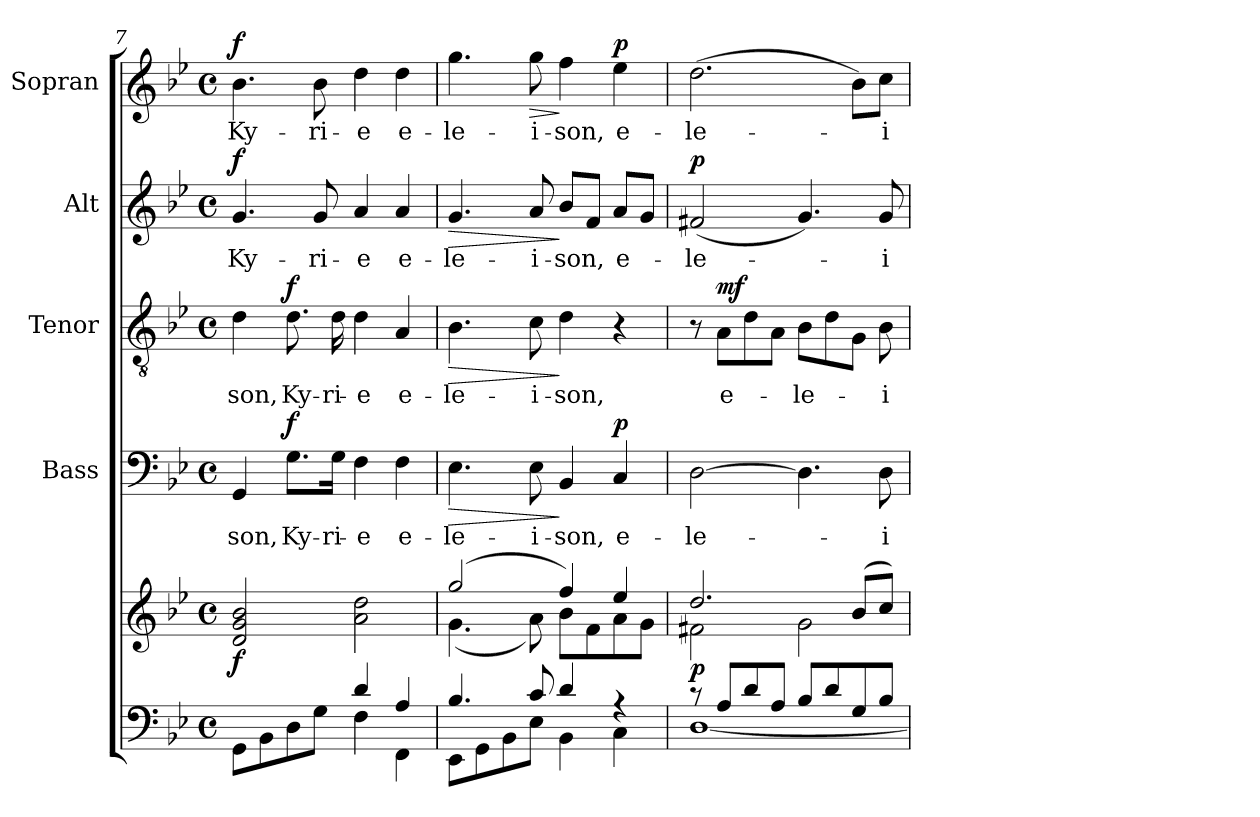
**kern	**kern	**dynam	**kern	**text	**dynam	**kern	**text	**dynam	**kern	**text	**dynam	**kern	**text	**dynam
*part5	*part5	*part5	*part4	*part4	*part4	*part3	*part3	*part3	*part2	*part2	*part2	*part1	*part1	*part1
*staff6	*staff5	*staff5/6	*staff4	*staff4	*staff4	*staff3	*staff3	*staff3	*staff2	*staff2	*staff2	*staff1	*staff1	*staff1
*	*	*	*I"Bass	*	*	*I"Tenor	*	*	*I"Alt	*	*	*I"Sopran	*	*
*	*	*	*I'B.	*	*	*I'T.	*	*	*I'A.	*	*	*I'S.	*	*
*clefF4	*clefG2	*	*clefF4	*	*	*clefGv2	*	*	*clefG2	*	*	*clefG2	*	*
*k[b-e-]	*k[b-e-]	*	*k[b-e-]	*	*	*k[b-e-]	*	*	*k[b-e-]	*	*	*k[b-e-]	*	*
*B-:	*B-:	*	*B-:	*	*	*B-:	*	*	*B-:	*	*	*B-:	*	*
*M4/4	*M4/4	*	*M4/4	*	*	*M4/4	*	*	*M4/4	*	*	*M4/4	*	*
*met(c)	*met(c)	*	*met(c)	*	*	*met(c)	*	*	*met(c)	*	*	*met(c)	*	*
=7	=7	=7	=7	=7	=7	=7	=7	=7	=7	=7	=7	=7	=7	=7
*^	*	*	*	*	*	*	*	*	*	*	*	*	*	*
!	!	!	!LO:DY:b	!	!LO:LY:b	!	!	!LO:LY:b	!	!	!LO:LY:b	!LO:DY:a	!	!LO:LY:b	!LO:DY:a
2ryy	8GG\L	2d/ 2g/ 2b-/	f	4GG/	-son,	.	4d\	-son,	.	4.g/	Ky-	f	4.b-\	Ky-	f
.	8BB-\	.	.	.	.	.	.	.	.	.	.	.	.	.	.
!	!	!	!	!	!LO:LY:b	!LO:DY:a	!	!LO:LY:b	!LO:DY:a	!	!	!	!	!	!
.	8D\	.	.	8.G\L	Ky-	f	8.d\	Ky-	f	.	.	.	.	.	.
!	!	!	!	!	!	!	!	!	!	!	!LO:LY:b	!	!	!LO:LY:b	!
.	8G\J	.	.	.	.	.	.	.	.	8g/	-ri-	.	8b-\	-ri-	.
!	!	!	!	!	!LO:LY:b	!	!	!LO:LY:b	!	!	!	!	!	!	!
.	.	.	.	16G\Jk	-ri-	.	16d\	-ri-	.	.	.	.	.	.	.
!	!	!	!	!	!LO:LY:b	!	!	!LO:LY:b	!	!	!LO:LY:b	!	!	!LO:LY:b	!
4d/	4F\	2a\ 2dd\	.	4F\	-e	.	4d\	-e	.	4a/	-e	.	4dd\	-e	.
!	!	!	!	!	!LO:LY:b	!	!	!LO:LY:b	!	!	!LO:LY:b	!	!	!LO:LY:b	!
4A/	4FF\	.	.	4F\	e-	.	4A/	e-	.	4a/	e-	.	4dd\	e-	.
=8	=8	=8	=8	=8	=8	=8	=8	=8	=8	=8	=8	=8	=8	=8	=8
*	*	*^	*	*	*	*	*	*	*	*	*	*	*	*	*
!	!	!	!	!	!	!LO:LY:b	!LO:HP:b	!	!LO:LY:b	!LO:HP:b	!	!LO:LY:b	!LO:HP:b	!	!LO:LY:b	!
4.B-/	8EE-\L	(2gg/	(<4.g\	.	4.E-\	-le-	>	4.B-\	-le-	>	4.g/	-le-	>	4.gg\	-le-	.
.	8GG\	.	.	.	.	.	.	.	.	.	.	.	.	.	.	.
.	8BB-\	.	.	.	.	.	.	.	.	.	.	.	.	.	.	.
!	!	!	!	!	!	!LO:LY:b	!	!	!LO:LY:b	!	!	!LO:LY:b	!	!	!LO:LY:b	!LO:HP:b
8c/	8E-\J	.	8a\)	.	8E-\	-i-	.	8c\	-i-	.	8a/	-i-	.	8gg\	-i-	>
!	!	!	!	!	!	!LO:LY:b	!	!	!LO:LY:b	!	!	!LO:LY:b	!	!	!LO:LY:b	!
4d/	4BB-\	4ff/)	8b-\L	.	4BB-/	-son,	]	4d\	-son,	]	8b-/L	-son,	]	4ff\	-son,	]
.	.	.	8f\	.	.	.	.	.	.	.	8f/J	.	.	.	.	.
!	!	!	!	!	!	!LO:LY:b	!LO:DY:a	!	!	!	!	!LO:LY:b	!	!	!LO:LY:b	!LO:DY:a
4rA	4C\	4ee-/	8a\	.	4C/	e-	p	4r	.	.	8a/L	e-	.	4ee-\	e-	p
.	.	.	8g\J	.	.	.	.	.	.	.	8g/J	.	.	.	.	.
=9	=9	=9	=9	=9	=9	=9	=9	=9	=9	=9	=9	=9	=9	=9	=9	=9
!	!	!	!	!LO:DY:b	!	!LO:LY:b	!	!	!	!	!	!LO:LY:b	!LO:DY:a	!	!LO:LY:b	!
8rB	[<1D	2.dd/	2f#X\	p	[2D\	-le-	.	8r	.	.	(<2f#X/	-le-	p	(>2.dd\	-le-	.
!	!	!	!	!	!	!	!	!	!LO:LY:b	!LO:DY:a	!	!	!	!	!	!
8A/L	.	.	.	.	.	.	.	8A\L	e-	mf	.	.	.	.	.	.
8d/	.	.	.	.	.	.	.	8d\	.	.	.	.	.	.	.	.
8A/J	.	.	.	.	.	.	.	8A\J	.	.	.	.	.	.	.	.
!	!	!	!	!	!	!	!	!	!LO:LY:b	!	!	!	!	!	!	!
8B-/L	.	.	2g\	.	4.D\]	.	.	8B-\L	-le-	.	4.g/)	.	.	.	.	.
8d/	.	.	.	.	.	.	.	8d\	.	.	.	.	.	.	.	.
8G/	.	(<8b-/L	.	.	.	.	.	8G\J	.	.	.	.	.	8b-\L)	.	.
!	!	!	!	!	!	!LO:LY:b	!	!	!LO:LY:b	!	!	!LO:LY:b	!	!	!LO:LY:b	!
8B-/J	.	8cc/J)	.	.	8D\	-i-	.	8B-\	-i-	.	8g/	-i-	.	8cc\J	-i-	.
*v	*v	*	*	*	*	*	*	*	*	*	*	*	*	*	*	*
*	*v	*v	*	*	*	*	*	*	*	*	*	*	*	*	*
=	=	=	=	=	=	=	=	=	=	=	=	=	=	=
*-	*-	*-	*-	*-	*-	*-	*-	*-	*-	*-	*-	*-	*-	*-
